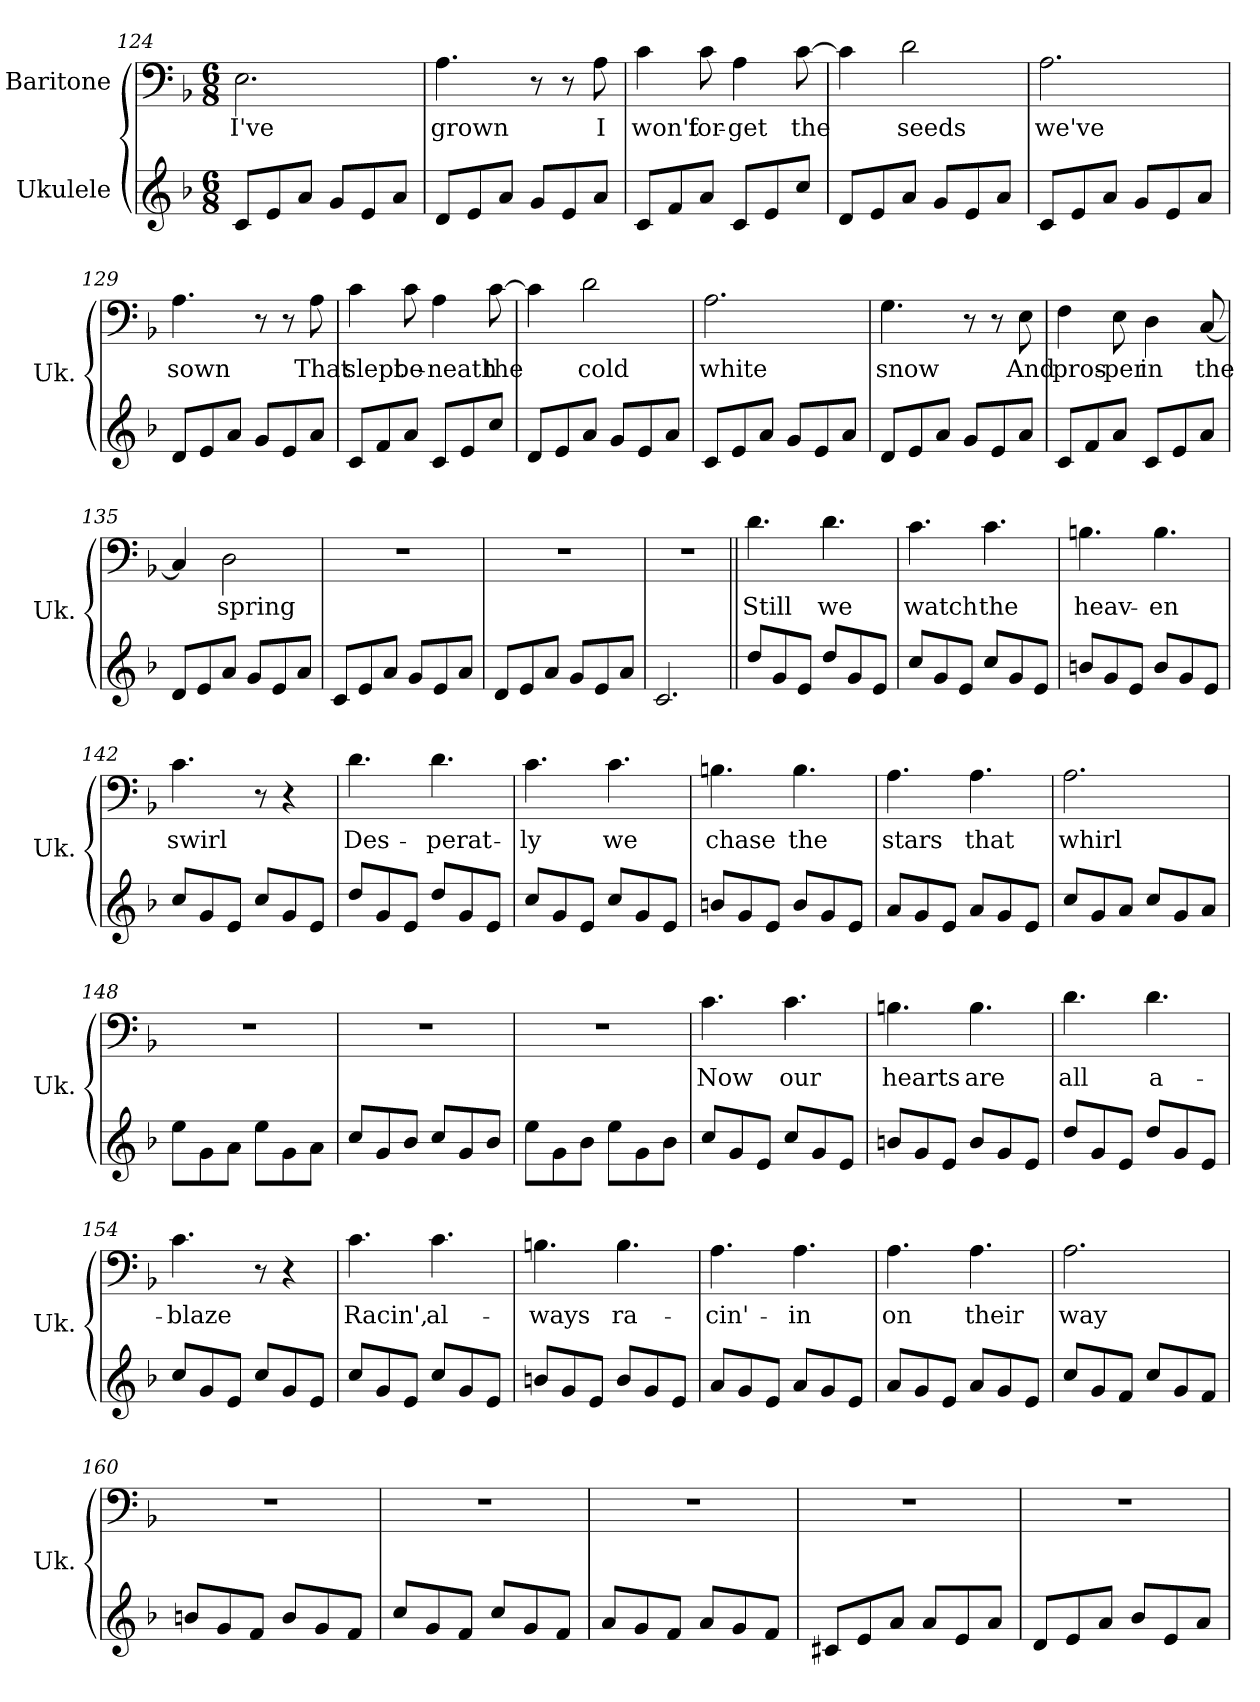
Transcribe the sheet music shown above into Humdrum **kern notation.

**kern	**kern	**text
*part2	*part1	*part1
*staff2	*staff1	*staff1
*I"Ukulele	*I"Baritone	*
*I'Uk.	*	*
*clefG2	*clefF4	*
*k[b-]	*k[b-]	*
*M6/8	*M6/8	*
=124	=124	=124
!	!	!LO:LY:b
8c/L	2.E\	I've
8e/	.	.
8a/J	.	.
8g/L	.	.
8e/	.	.
8a/J	.	.
=125	=125	=125
!	!	!LO:LY:b
8d/L	4.A\	grown
8e/	.	.
8a/J	.	.
8g/L	8r	.
8e/	8r	.
!	!	!LO:LY:b
8a/J	8A\	I
=126	=126	=126
!	!	!LO:LY:b
8c/L	4c\	won't
8f/	.	.
!	!	!LO:LY:b
8a/J	8c\	for-
!	!	!LO:LY:b
8c/L	4A\	-get
8e/	.	.
!	!	!LO:LY:b
8cc/J	[8c\	the
!!LO:LB:g=z
=127	=127	=127
8d/L	4c\]	.
8e/	.	.
!	!	!LO:LY:b
8a/J	2d\	seeds
8g/L	.	.
8e/	.	.
8a/J	.	.
=128	=128	=128
!	!	!LO:LY:b
8c/L	2.A\	we've
8e/	.	.
8a/J	.	.
8g/L	.	.
8e/	.	.
8a/J	.	.
=129	=129	=129
!	!	!LO:LY:b
8d/L	4.A\	sown
8e/	.	.
8a/J	.	.
8g/L	8r	.
8e/	8r	.
!	!	!LO:LY:b
8a/J	8A\	That
=130	=130	=130
!	!	!LO:LY:b
8c/L	4c\	slept
8f/	.	.
!	!	!LO:LY:b
8a/J	8c\	be-
!	!	!LO:LY:b
8c/L	4A\	-neath
8e/	.	.
!	!	!LO:LY:b
8cc/J	[8c\	the
=131	=131	=131
8d/L	4c\]	.
8e/	.	.
!	!	!LO:LY:b
8a/J	2d\	cold
8g/L	.	.
8e/	.	.
8a/J	.	.
=132	=132	=132
!	!	!LO:LY:b
8c/L	2.A\	white
8e/	.	.
8a/J	.	.
8g/L	.	.
8e/	.	.
8a/J	.	.
!!LO:LB:g=z
=133	=133	=133
!	!	!LO:LY:b
8d/L	4.G\	snow
8e/	.	.
8a/J	.	.
8g/L	8r	.
8e/	8r	.
!	!	!LO:LY:b
8a/J	8E\	And
=134	=134	=134
!	!	!LO:LY:b
8c/L	4F\	pros-
8f/	.	.
!	!	!LO:LY:b
8a/J	8E\	-per
!	!	!LO:LY:b
8c/L	4D\	in
8e/	.	.
!	!	!LO:LY:b
8a/J	[8C/	the
=135	=135	=135
8d/L	4C/]	.
8e/	.	.
!	!	!LO:LY:b
8a/J	2D\	spring
8g/L	.	.
8e/	.	.
8a/J	.	.
=136	=136	=136
8c/L	2.r	.
8e/	.	.
8a/J	.	.
8g/L	.	.
8e/	.	.
8a/J	.	.
=137	=137	=137
8d/L	2.r	.
8e/	.	.
8a/J	.	.
8g/L	.	.
8e/	.	.
8a/J	.	.
=138	=138	=138
2.c/	2.r	.
!!LO:LB:g=z
=139||	=139||	=139||
!	!	!LO:LY:b
8dd/L	4.d\	Still
8g/	.	.
8e/J	.	.
!	!	!LO:LY:b
8dd/L	4.d\	we
8g/	.	.
8e/J	.	.
=140	=140	=140
!	!	!LO:LY:b
8cc/L	4.c\	watch
8g/	.	.
8e/J	.	.
!	!	!LO:LY:b
8cc/L	4.c\	the
8g/	.	.
8e/J	.	.
=141	=141	=141
!	!	!LO:LY:b
8bn/L	4.Bn\	heav-
8g/	.	.
8e/J	.	.
!	!	!LO:LY:b
8b/L	4.B\	-en
8g/	.	.
8e/J	.	.
=142	=142	=142
!	!	!LO:LY:b
8cc/L	4.c\	swirl
8g/	.	.
8e/J	.	.
8cc/L	8r	.
8g/	4r	.
8e/J	.	.
=143	=143	=143
!	!	!LO:LY:b
8dd/L	4.d\	Des-
8g/	.	.
8e/J	.	.
!	!	!LO:LY:b
8dd/L	4.d\	-perat-
8g/	.	.
8e/J	.	.
=144	=144	=144
!	!	!LO:LY:b
8cc/L	4.c\	-ly
8g/	.	.
8e/J	.	.
!	!	!LO:LY:b
8cc/L	4.c\	we
8g/	.	.
8e/J	.	.
!!LO:PB:g=z
=145	=145	=145
!	!	!LO:LY:b
8bn/L	4.Bn\	chase
8g/	.	.
8e/J	.	.
!	!	!LO:LY:b
8b/L	4.B\	the
8g/	.	.
8e/J	.	.
=146	=146	=146
!	!	!LO:LY:b
8a/L	4.A\	stars
8g/	.	.
8e/J	.	.
!	!	!LO:LY:b
8a/L	4.A\	that
8g/	.	.
8e/J	.	.
=147	=147	=147
!	!	!LO:LY:b
8cc/L	2.A\	whirl
8g/	.	.
8a/J	.	.
8cc/L	.	.
8g/	.	.
8a/J	.	.
=148	=148	=148
8ee\L	2.r	.
8g\	.	.
8a\J	.	.
8ee\L	.	.
8g\	.	.
8a\J	.	.
=149	=149	=149
8cc/L	2.r	.
8g/	.	.
8b-/J	.	.
8cc/L	.	.
8g/	.	.
8b-/J	.	.
=150	=150	=150
8ee\L	2.r	.
8g\	.	.
8b-\J	.	.
8ee\L	.	.
8g\	.	.
8b-\J	.	.
!!LO:LB:g=z
=151	=151	=151
!	!	!LO:LY:b
8cc/L	4.c\	Now
8g/	.	.
8e/J	.	.
!	!	!LO:LY:b
8cc/L	4.c\	our
8g/	.	.
8e/J	.	.
=152	=152	=152
!	!	!LO:LY:b
8bn/L	4.Bn\	hearts
8g/	.	.
8e/J	.	.
!	!	!LO:LY:b
8b/L	4.B\	are
8g/	.	.
8e/J	.	.
=153	=153	=153
!	!	!LO:LY:b
8dd/L	4.d\	all
8g/	.	.
8e/J	.	.
!	!	!LO:LY:b
8dd/L	4.d\	a-
8g/	.	.
8e/J	.	.
=154	=154	=154
!	!	!LO:LY:b
8cc/L	4.c\	-blaze
8g/	.	.
8e/J	.	.
8cc/L	8r	.
8g/	4r	.
8e/J	.	.
=155	=155	=155
!	!	!LO:LY:b
8cc/L	4.c\	Racin',
8g/	.	.
8e/J	.	.
!	!	!LO:LY:b
8cc/L	4.c\	al-
8g/	.	.
8e/J	.	.
=156	=156	=156
!	!	!LO:LY:b
8bn/L	4.Bn\	-ways
8g/	.	.
8e/J	.	.
!	!	!LO:LY:b
8b/L	4.B\	ra-
8g/	.	.
8e/J	.	.
!!LO:LB:g=z
=157	=157	=157
!	!	!LO:LY:b
8a/L	4.A\	-cin'-
8g/	.	.
8e/J	.	.
!	!	!LO:LY:b
8a/L	4.A\	-in
8g/	.	.
8e/J	.	.
=158	=158	=158
!	!	!LO:LY:b
8a/L	4.A\	on
8g/	.	.
8e/J	.	.
!	!	!LO:LY:b
8a/L	4.A\	their
8g/	.	.
8e/J	.	.
=159	=159	=159
!	!	!LO:LY:b
8cc/L	2.A\	way
8g/	.	.
8f/J	.	.
8cc/L	.	.
8g/	.	.
8f/J	.	.
=160	=160	=160
8bn/L	2.r	.
8g/	.	.
8f/J	.	.
8b/L	.	.
8g/	.	.
8f/J	.	.
=161	=161	=161
8cc/L	2.r	.
8g/	.	.
8f/J	.	.
8cc/L	.	.
8g/	.	.
8f/J	.	.
=162	=162	=162
8a/L	2.r	.
8g/	.	.
8f/J	.	.
8a/L	.	.
8g/	.	.
8f/J	.	.
!!LO:LB:g=z
=163	=163	=163
8c#X/L	2.r	.
8e/	.	.
8a/J	.	.
8a/L	.	.
8e/	.	.
8a/J	.	.
=164	=164	=164
8d/L	2.r	.
8e/	.	.
8a/J	.	.
8b-/L	.	.
8e/	.	.
8a/J	.	.
=	=	=
*-	*-	*-
